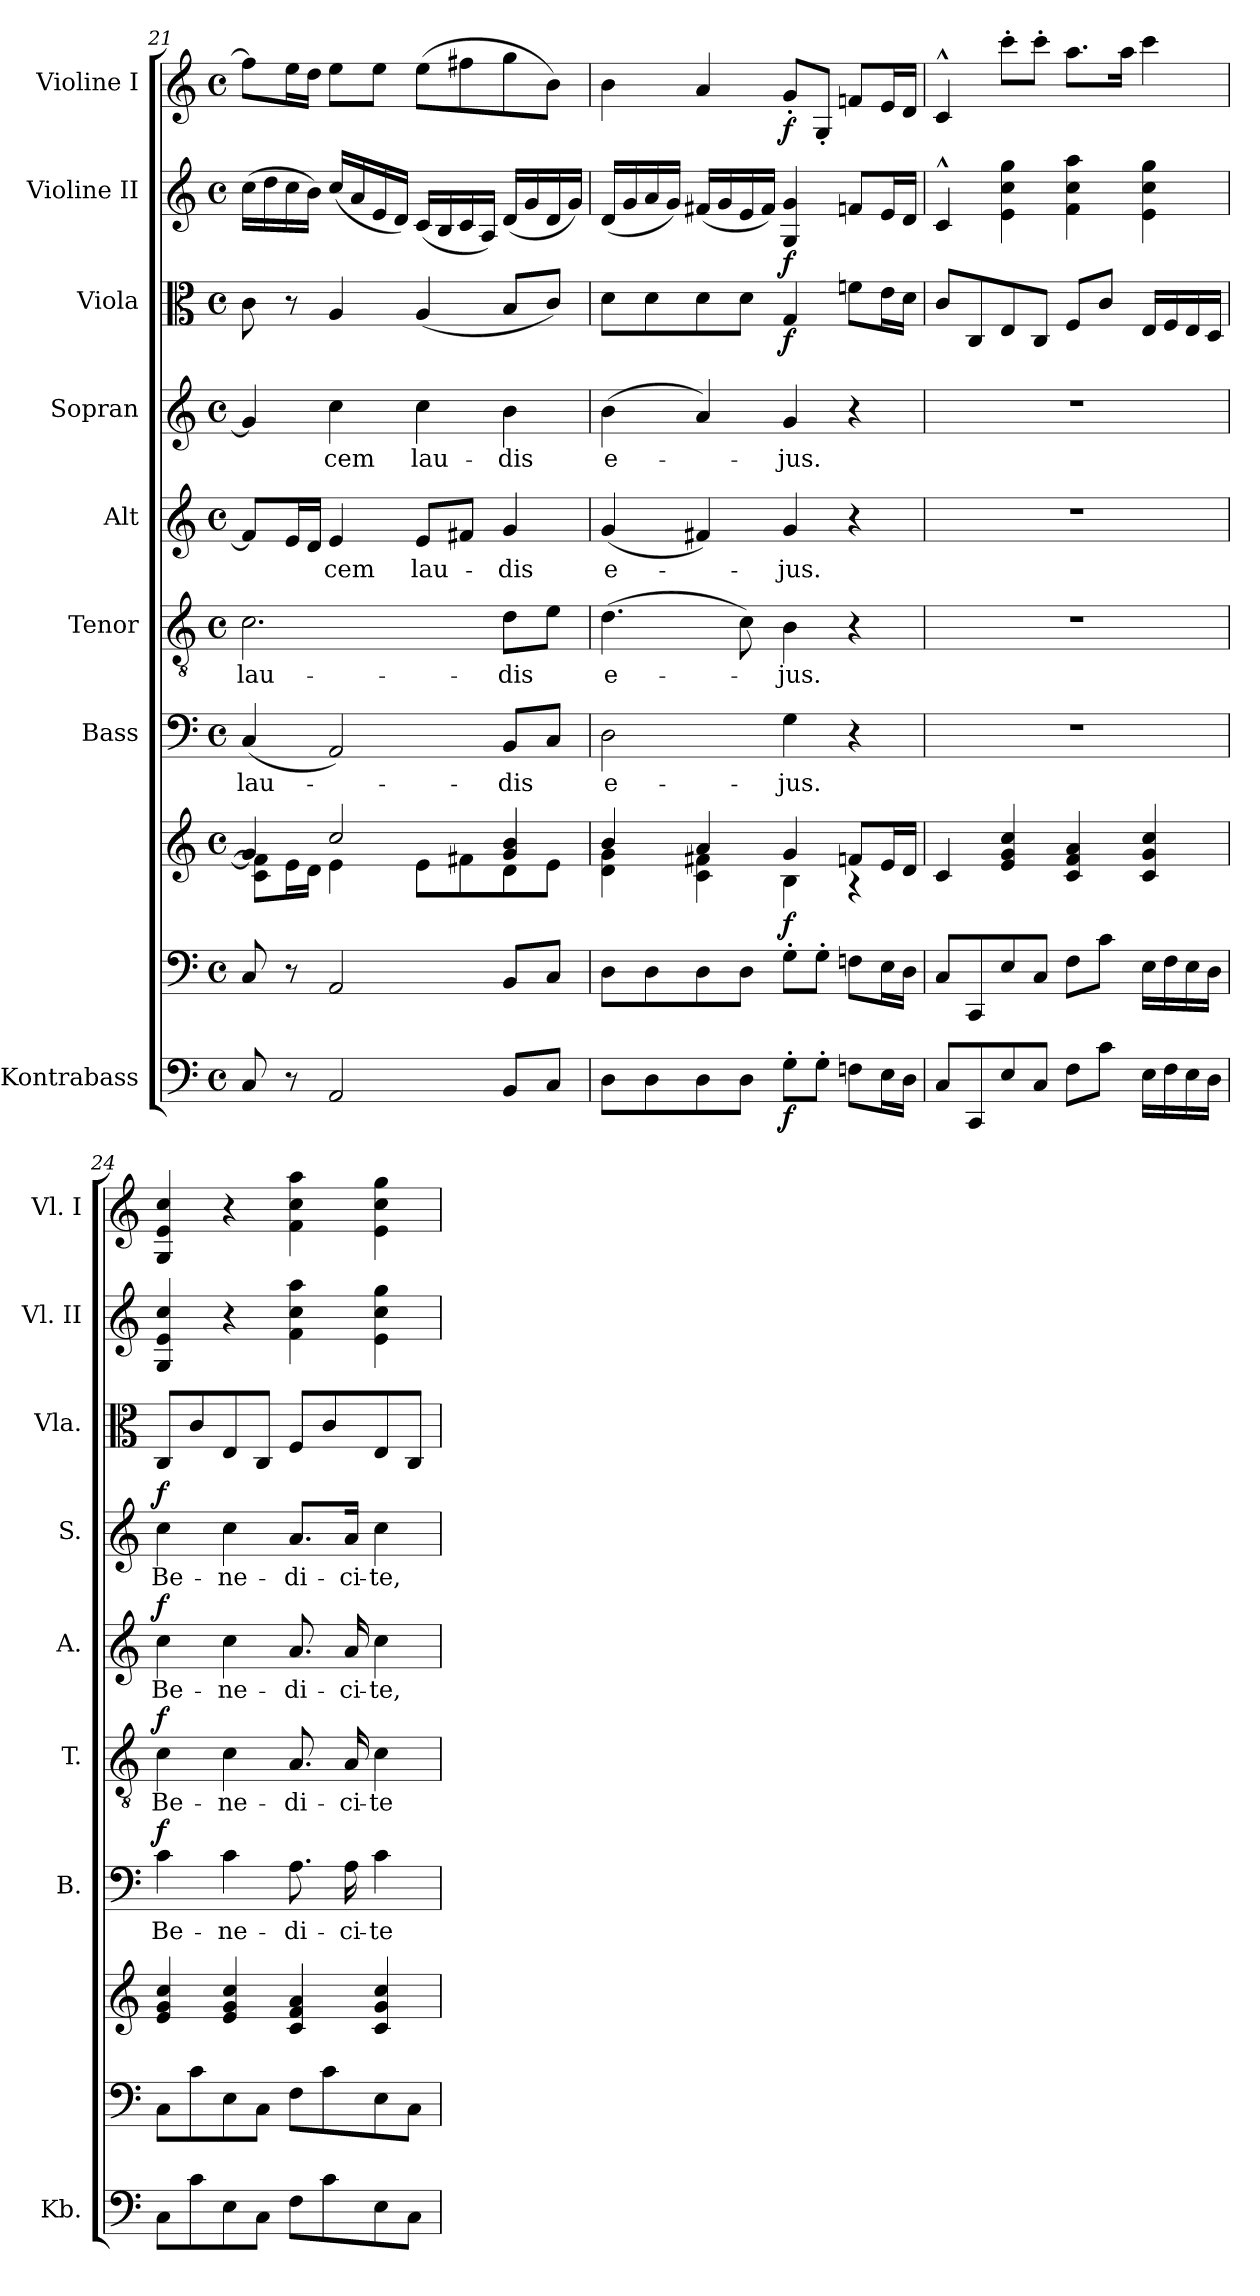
**kern	**dynam	**kern	**kern	**dynam	**kern	**text	**dynam	**kern	**text	**dynam	**kern	**text	**dynam	**kern	**text	**dynam	**kern	**dynam	**kern	**dynam	**kern	**dynam
*part9	*part9	*part8	*part8	*part8	*part7	*part7	*part7	*part6	*part6	*part6	*part5	*part5	*part5	*part4	*part4	*part4	*part3	*part3	*part2	*part2	*part1	*part1
*staff10	*staff10	*staff9	*staff8	*staff8/9	*staff7	*staff7	*staff7	*staff6	*staff6	*staff6	*staff5	*staff5	*staff5	*staff4	*staff4	*staff4	*staff3	*staff3	*staff2	*staff2	*staff1	*staff1
*I"Kontrabass	*	*	*	*	*I"Bass	*	*	*I"Tenor	*	*	*I"Alt	*	*	*I"Sopran	*	*	*I"Viola	*	*I"Violine II	*	*I"Violine I	*
*I'Kb.	*	*	*	*	*I'B.	*	*	*I'T.	*	*	*I'A.	*	*	*I'S.	*	*	*I'Vla.	*	*I'Vl. II	*	*I'Vl. I	*
*clefF4	*	*clefF4	*clefG2	*	*clefF4	*	*	*clefGv2	*	*	*clefG2	*	*	*clefG2	*	*	*clefC3	*	*clefG2	*	*clefG2	*
*ITrd7c12	*	*	*	*	*	*	*	*	*	*	*	*	*	*	*	*	*	*	*	*	*	*
*k[]	*	*k[]	*k[]	*	*k[]	*	*	*k[]	*	*	*k[]	*	*	*k[]	*	*	*k[]	*	*k[]	*	*k[]	*
*C:	*	*C:	*C:	*	*C:	*	*	*C:	*	*	*C:	*	*	*C:	*	*	*C:	*	*C:	*	*C:	*
*M4/4	*	*M4/4	*M4/4	*	*M4/4	*	*	*M4/4	*	*	*M4/4	*	*	*M4/4	*	*	*M4/4	*	*M4/4	*	*M4/4	*
*met(c)	*	*met(c)	*met(c)	*	*met(c)	*	*	*met(c)	*	*	*met(c)	*	*	*met(c)	*	*	*met(c)	*	*met(c)	*	*met(c)	*
=21	=21	=21	=21	=21	=21	=21	=21	=21	=21	=21	=21	=21	=21	=21	=21	=21	=21	=21	=21	=21	=21	=21
*	*	*	*^	*	*	*	*	*	*	*	*	*	*	*	*	*	*	*	*	*	*	*
!	!	!	!	!	!	!	!LO:LY:b	!	!	!LO:LY:b	!	!	!	!	!	!	!	!	!	!	!	!	!
8CC/	.	8C/	4g/]	8c\ 8f\]L	.	(<4C/	lau-	.	2.c\	lau-	.	8f/L]	.	.	4g/]	.	.	8c\	.	(>16cc\LL	.	8ff\L]	.
.	.	.	.	.	.	.	.	.	.	.	.	.	.	.	.	.	.	.	.	16dd\	.	.	.
8r	.	8r	.	16e\L	.	.	.	.	.	.	.	16e/L	.	.	.	.	.	8r	.	16cc\	.	16ee\L	.
.	.	.	.	16d\JJ	.	.	.	.	.	.	.	16d/JJ	.	.	.	.	.	.	.	16b\JJ)	.	16dd\JJ	.
!	!	!	!	!	!	!	!	!	!	!	!	!	!LO:LY:b	!	!	!LO:LY:b	!	!	!	!	!	!	!
2AAA/	.	2AA/	2cc/	4e\	.	2AA/)	.	.	.	.	.	4e/	-cem	.	4cc\	-cem	.	4A/	.	(<16cc/LL	.	8ee\L	.
.	.	.	.	.	.	.	.	.	.	.	.	.	.	.	.	.	.	.	.	16a/	.	.	.
.	.	.	.	.	.	.	.	.	.	.	.	.	.	.	.	.	.	.	.	16e/	.	8ee\J	.
.	.	.	.	.	.	.	.	.	.	.	.	.	.	.	.	.	.	.	.	16d/JJ)	.	.	.
!	!	!	!	!	!	!	!	!	!	!	!	!	!LO:LY:b	!	!	!LO:LY:b	!	!	!	!	!	!	!
.	.	.	.	8e\L	.	.	.	.	.	.	.	8e/L	lau-	.	4cc\	lau-	.	(<4A/	.	(<16c/LL	.	(>8ee\L	.
.	.	.	.	.	.	.	.	.	.	.	.	.	.	.	.	.	.	.	.	16B/	.	.	.
.	.	.	.	8f#X\	.	.	.	.	.	.	.	8f#X/J	.	.	.	.	.	.	.	16c/	.	8ff#X\	.
.	.	.	.	.	.	.	.	.	.	.	.	.	.	.	.	.	.	.	.	16A/JJ)	.	.	.
!	!	!	!	!	!	!	!LO:LY:b	!	!	!LO:LY:b	!	!	!LO:LY:b	!	!	!LO:LY:b	!	!	!	!	!	!	!
8BBB/L	.	8BB/L	4g/ 4b/	8d\	.	8BB/L	-dis	.	8d\L	-dis	.	4g/	-dis	.	4b\	-dis	.	8B/L	.	(<16d/LL	.	8gg\	.
.	.	.	.	.	.	.	.	.	.	.	.	.	.	.	.	.	.	.	.	16g/	.	.	.
8CC/J	.	8C/J	.	8e\J	.	8C/J	.	.	8e\J	.	.	.	.	.	.	.	.	8c/J)	.	16d/	.	8b\J)	.
.	.	.	.	.	.	.	.	.	.	.	.	.	.	.	.	.	.	.	.	16g/JJ)	.	.	.
=22	=22	=22	=22	=22	=22	=22	=22	=22	=22	=22	=22	=22	=22	=22	=22	=22	=22	=22	=22	=22	=22	=22	=22
!	!	!	!	!	!	!	!LO:LY:b	!	!	!LO:LY:b	!	!	!LO:LY:b	!	!	!LO:LY:b	!	!	!	!	!	!	!
8DD\L	.	8D\L	4b/	4d\ 4g\	.	2D\	e-	.	(>4.d\	e-	.	(<4g/	e-	.	(>4b\	e-	.	8d\L	.	(<16d/LL	.	4b\	.
.	.	.	.	.	.	.	.	.	.	.	.	.	.	.	.	.	.	.	.	16g/	.	.	.
8DD\	.	8D\	.	.	.	.	.	.	.	.	.	.	.	.	.	.	.	8d\	.	16a/	.	.	.
.	.	.	.	.	.	.	.	.	.	.	.	.	.	.	.	.	.	.	.	16g/JJ)	.	.	.
8DD\	.	8D\	4a/	4c\ 4f#X\	.	.	.	.	.	.	.	4f#X/)	.	.	4a/)	.	.	8d\	.	(<16f#X/LL	.	4a/	.
.	.	.	.	.	.	.	.	.	.	.	.	.	.	.	.	.	.	.	.	16g/	.	.	.
8DD\J	.	8D\J	.	.	.	.	.	.	8c\)	.	.	.	.	.	.	.	.	8d\J	.	16e/	.	.	.
.	.	.	.	.	.	.	.	.	.	.	.	.	.	.	.	.	.	.	.	16f#/JJ)	.	.	.
!	!LO:DY:b	!	!	!	!LO:DY:b	!	!LO:LY:b	!	!	!LO:LY:b	!	!	!LO:LY:b	!	!	!LO:LY:b	!	!	!LO:DY:b	!	!LO:DY:b	!	!LO:DY:b
8GG'>\L	f	8G'>\L	4g/	4B\	f	4G\	-jus.	.	4B\	-jus.	.	4g/	-jus.	.	4g/	-jus.	.	4G/	f	4G/ 4g/	f	8g'</L	f
8GG'>\J	.	8G'>\J	.	.	.	.	.	.	.	.	.	.	.	.	.	.	.	.	.	.	.	8G'</J	.
8FFn\L	.	8Fn\L	8fn/L	4rG	.	4r	.	.	4r	.	.	4r	.	.	4r	.	.	8fn\L	.	8fn/L	.	8fn/L	.
16EE\L	.	16E\L	16e/L	.	.	.	.	.	.	.	.	.	.	.	.	.	.	16e\L	.	16e/L	.	16e/L	.
16DD\JJ	.	16D\JJ	16d/JJ	.	.	.	.	.	.	.	.	.	.	.	.	.	.	16d\JJ	.	16d/JJ	.	16d/JJ	.
*	*	*	*v	*v	*	*	*	*	*	*	*	*	*	*	*	*	*	*	*	*	*	*	*
!!LO:PB:g=z
=23	=23	=23	=23	=23	=23	=23	=23	=23	=23	=23	=23	=23	=23	=23	=23	=23	=23	=23	=23	=23	=23	=23
8CC/L	.	8C/L	4c/	.	1r	.	.	1r	.	.	1r	.	.	1r	.	.	8c/L	.	4c^^>/	.	4c^^>/	.
8CCC/	.	8CC/	.	.	.	.	.	.	.	.	.	.	.	.	.	.	8C/	.	.	.	.	.
8EE/	.	8E/	4e/ 4g/ 4cc/	.	.	.	.	.	.	.	.	.	.	.	.	.	8E/	.	4e\ 4cc\ 4gg\	.	8ccc'>\L	.
8CC/J	.	8C/J	.	.	.	.	.	.	.	.	.	.	.	.	.	.	8C/J	.	.	.	8ccc'>\J	.
8FF\L	.	8F\L	4c/ 4f/ 4a/	.	.	.	.	.	.	.	.	.	.	.	.	.	8F/L	.	4f\ 4cc\ 4aa\	.	8.aa\L	.
8C\J	.	8c\J	.	.	.	.	.	.	.	.	.	.	.	.	.	.	8c/J	.	.	.	.	.
.	.	.	.	.	.	.	.	.	.	.	.	.	.	.	.	.	.	.	.	.	16aa\Jk	.
16EE\LL	.	16E\LL	4c/ 4g/ 4cc/	.	.	.	.	.	.	.	.	.	.	.	.	.	16E/LL	.	4e\ 4cc\ 4gg\	.	4ccc\	.
16FF\	.	16F\	.	.	.	.	.	.	.	.	.	.	.	.	.	.	16F/	.	.	.	.	.
16EE\	.	16E\	.	.	.	.	.	.	.	.	.	.	.	.	.	.	16E/	.	.	.	.	.
16DD\JJ	.	16D\JJ	.	.	.	.	.	.	.	.	.	.	.	.	.	.	16D/JJ	.	.	.	.	.
=24	=24	=24	=24	=24	=24	=24	=24	=24	=24	=24	=24	=24	=24	=24	=24	=24	=24	=24	=24	=24	=24	=24
!	!	!	!	!	!	!LO:LY:b	!LO:DY:a	!	!LO:LY:b	!LO:DY:a	!	!LO:LY:b	!LO:DY:a	!	!LO:LY:b	!LO:DY:a	!	!	!	!	!	!
8CC\L	.	8C\L	4e/ 4g/ 4cc/	.	4c\	Be-	f	4c\	Be-	f	4cc\	Be-	f	4cc\	Be-	f	8C/L	.	4G/ 4e/ 4cc/	.	4G/ 4e/ 4cc/	.
8C\	.	8c\	.	.	.	.	.	.	.	.	.	.	.	.	.	.	8c/	.	.	.	.	.
!	!	!	!	!	!	!LO:LY:b	!	!	!LO:LY:b	!	!	!LO:LY:b	!	!	!LO:LY:b	!	!	!	!	!	!	!
8EE\	.	8E\	4e/ 4g/ 4cc/	.	4c\	-ne-	.	4c\	-ne-	.	4cc\	-ne-	.	4cc\	-ne-	.	8E/	.	4r	.	4r	.
8CC\J	.	8C\J	.	.	.	.	.	.	.	.	.	.	.	.	.	.	8C/J	.	.	.	.	.
!	!	!	!	!	!	!LO:LY:b	!	!	!LO:LY:b	!	!	!LO:LY:b	!	!	!LO:LY:b	!	!	!	!	!	!	!
8FF\L	.	8F\L	4c/ 4f/ 4a/	.	8.A\	-di-	.	8.A/	-di-	.	8.a/	-di-	.	8.a/L	-di-	.	8F/L	.	4f\ 4cc\ 4aa\	.	4f\ 4cc\ 4aa\	.
8C\	.	8c\	.	.	.	.	.	.	.	.	.	.	.	.	.	.	8c/	.	.	.	.	.
!	!	!	!	!	!	!LO:LY:b	!	!	!LO:LY:b	!	!	!LO:LY:b	!	!	!LO:LY:b	!	!	!	!	!	!	!
.	.	.	.	.	16A\	-ci-	.	16A/	-ci-	.	16a/	-ci-	.	16a/Jk	-ci-	.	.	.	.	.	.	.
!	!	!	!	!	!	!LO:LY:b	!	!	!LO:LY:b	!	!	!LO:LY:b	!	!	!LO:LY:b	!	!	!	!	!	!	!
8EE\	.	8E\	4c/ 4g/ 4cc/	.	4c\	-te	.	4c\	-te	.	4cc\	-te,	.	4cc\	-te,	.	8E/	.	4e\ 4cc\ 4gg\	.	4e\ 4cc\ 4gg\	.
8CC\J	.	8C\J	.	.	.	.	.	.	.	.	.	.	.	.	.	.	8C/J	.	.	.	.	.
=	=	=	=	=	=	=	=	=	=	=	=	=	=	=	=	=	=	=	=	=	=	=
*-	*-	*-	*-	*-	*-	*-	*-	*-	*-	*-	*-	*-	*-	*-	*-	*-	*-	*-	*-	*-	*-	*-
